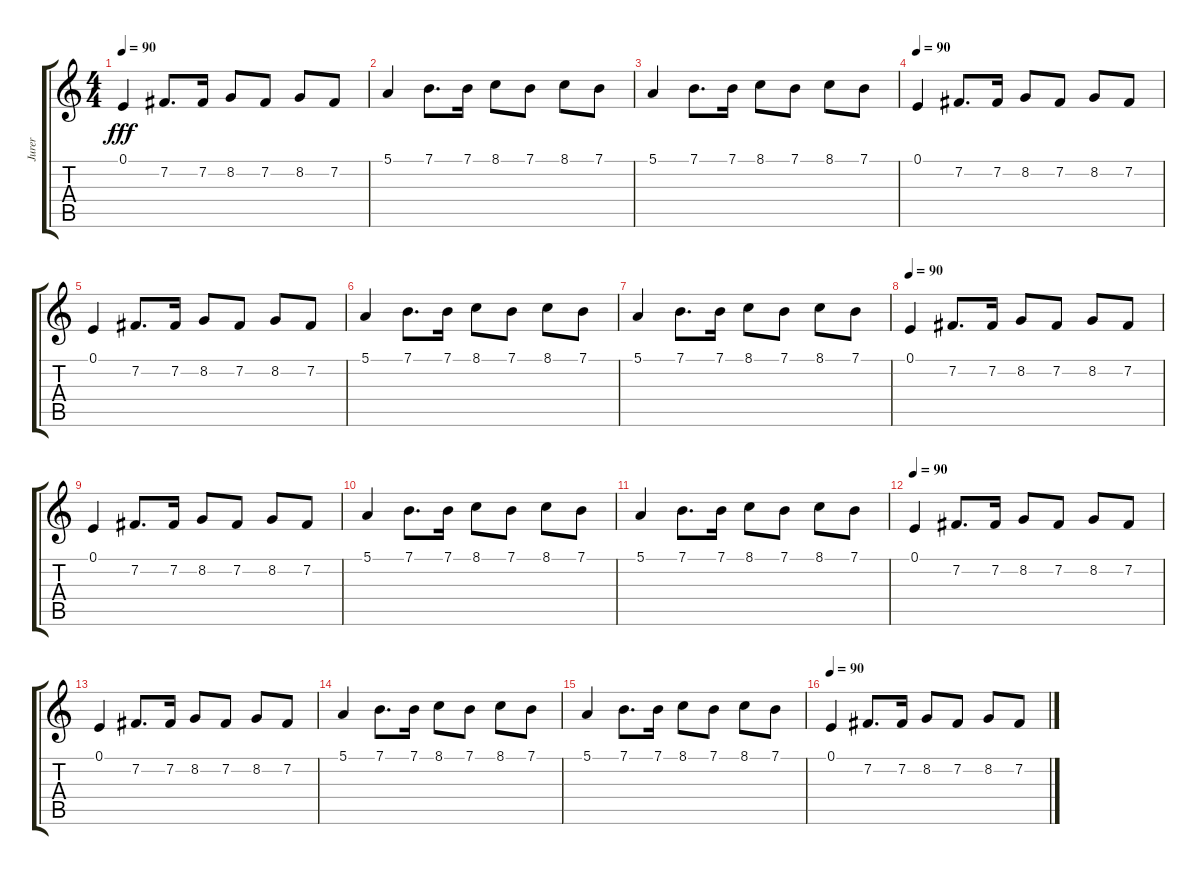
\track ("Jurer" "Jurer") {instrument cello}
\staff {score tabs}
\tuning (E4 B3 G3 D3 A2 E2) {hide}
\ts (4 4)
\tempo 90
\clef g2
\ks c
0.1.4{dy fff} 7.2.8{d} 7.2.16 8.2.8 7.2.8 8.2.8 7.2.8 |
5.1.4 7.1.8{d} 7.1.16 8.1.8 7.1.8 8.1.8 7.1.8 |
5.1.4 7.1.8{d} 7.1.16 8.1.8 7.1.8 8.1.8 7.1.8{volume 12} |
\tempo 90
0.1.4{volume 12} 7.2.8{d volume 11} 7.2.16{volume 11} 8.2.8 7.2.8 8.2.8 7.2.8 |
0.1.4 7.2.8{d} 7.2.16 8.2.8 7.2.8 8.2.8 7.2.8 |
5.1.4 7.1.8{d} 7.1.16 8.1.8 7.1.8 8.1.8 7.1.8 |
5.1.4 7.1.8{d} 7.1.16{volume 11} 8.1.8 7.1.8{volume 10} 8.1.8{volume 10} 7.1.8{volume 10} |
\tempo 90
0.1.4{volume 10} 7.2.8{d volume 10} 7.2.16 8.2.8 7.2.8 8.2.8 7.2.8 |
0.1.4 7.2.8{d} 7.2.16 8.2.8 7.2.8 8.2.8 7.2.8 |
5.1.4 7.1.8{d volume 9} 7.1.16{volume 9} 8.1.8 7.1.8{volume 8} 8.1.8 7.1.8{volume 8} |
5.1.4 7.1.8{d} 7.1.16 8.1.8 7.1.8 8.1.8 7.1.8 |
\tempo 90
0.1.4 7.2.8{d} 7.2.16 8.2.8 7.2.8 8.2.8 7.2.8 |
0.1.4 7.2.8{d} 7.2.16 8.2.8 7.2.8 8.2.8 7.2.8 |
5.1.4{volume 9} 7.1.8{d volume 8} 7.1.16{volume 8} 8.1.8{volume 8} 7.1.8{volume 8} 8.1.8{volume 8} 7.1.8 |
5.1.4 7.1.8{d} 7.1.16 8.1.8 7.1.8 8.1.8 7.1.8 |
\tempo 90
0.1.4{volume 8} 7.2.8{d volume 7} 7.2.16{volume 7} 8.2.8{volume 7} 7.2.8 8.2.8{volume 6} 7.2.8
